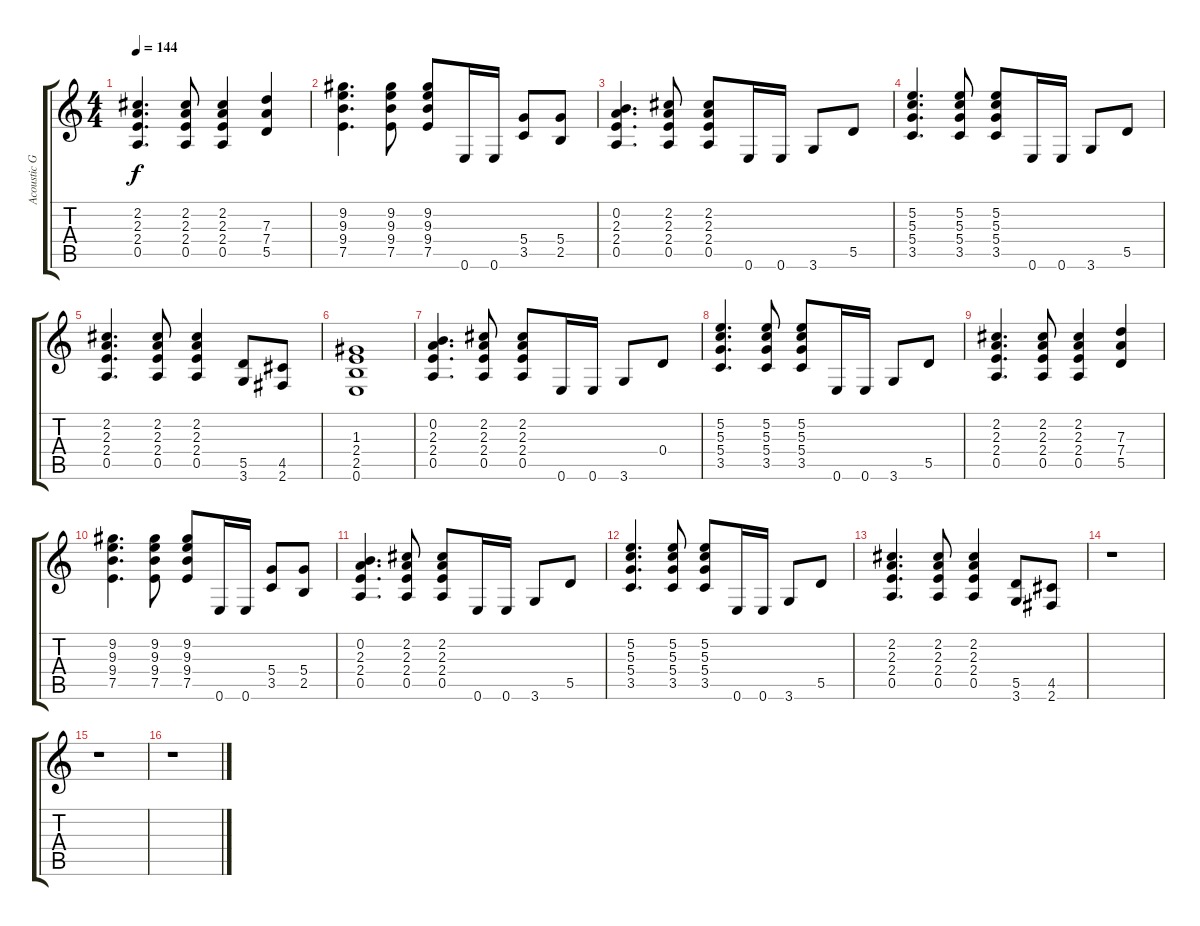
\track ("Acoustic Guitar" "Acoustic G") {instrument acousticguitarsteel}
\staff {score tabs}
\tuning (E4 B3 G3 D3 A2 E2) {hide}
\ts (4 4)
\tempo 144
\clef g2
\ks c
(2.2 2.3 2.4 0.5).4{d dy f} (2.2 2.3 2.4 0.5).8 (2.2 2.3 2.4 0.5).4 (7.3 7.4 5.5).4 |
(9.2 9.3 9.4 7.5).4{d} (9.2 9.3 9.4 7.5).8 (9.2 9.3 9.4 7.5).8 0.6.16 0.6.16 (5.4 3.5).8 (5.4 2.5).8 |
(0.2 2.3 2.4 0.5).4{d} (2.2 2.3 2.4 0.5).8 (2.2 2.3 2.4 0.5).8 0.6.16 0.6.16 3.6.8 5.5.8 |
(5.2 5.3 5.4 3.5).4{d} (5.2 5.3 5.4 3.5).8 (5.2 5.3 5.4 3.5).8 0.6.16 0.6.16 3.6.8 5.5.8 |
(2.2 2.3 2.4 0.5).4{d} (2.2 2.3 2.4 0.5).8 (2.2 2.3 2.4 0.5).4 (5.5 3.6).8 (4.5 2.6).8 |
(1.3 2.4 2.5 0.6).1 |
(0.2 2.3 2.4 0.5).4{d} (2.2 2.3 2.4 0.5).8 (2.2 2.3 2.4 0.5).8 0.6.16 0.6.16 3.6.8 0.4.8 |
(5.2 5.3 5.4 3.5).4{d} (5.2 5.3 5.4 3.5).8 (5.2 5.3 5.4 3.5).8 0.6.16 0.6.16 3.6.8 5.5.8 |
(2.2 2.3 2.4 0.5).4{d} (2.2 2.3 2.4 0.5).8 (2.2 2.3 2.4 0.5).4 (7.3 7.4 5.5).4 |
(9.2 9.3 9.4 7.5).4{d} (9.2 9.3 9.4 7.5).8 (9.2 9.3 9.4 7.5).8 0.6.16 0.6.16 (5.4 3.5).8 (5.4 2.5).8 |
(0.2 2.3 2.4 0.5).4{d} (2.2 2.3 2.4 0.5).8 (2.2 2.3 2.4 0.5).8 0.6.16 0.6.16 3.6.8 5.5.8 |
(5.2 5.3 5.4 3.5).4{d} (5.2 5.3 5.4 3.5).8 (5.2 5.3 5.4 3.5).8 0.6.16 0.6.16 3.6.8 5.5.8 |
(2.2 2.3 2.4 0.5).4{d} (2.2 2.3 2.4 0.5).8 (2.2 2.3 2.4 0.5).4 (5.5 3.6).8 (4.5 2.6).8 |
r.1 |
r.1 |
r.1
